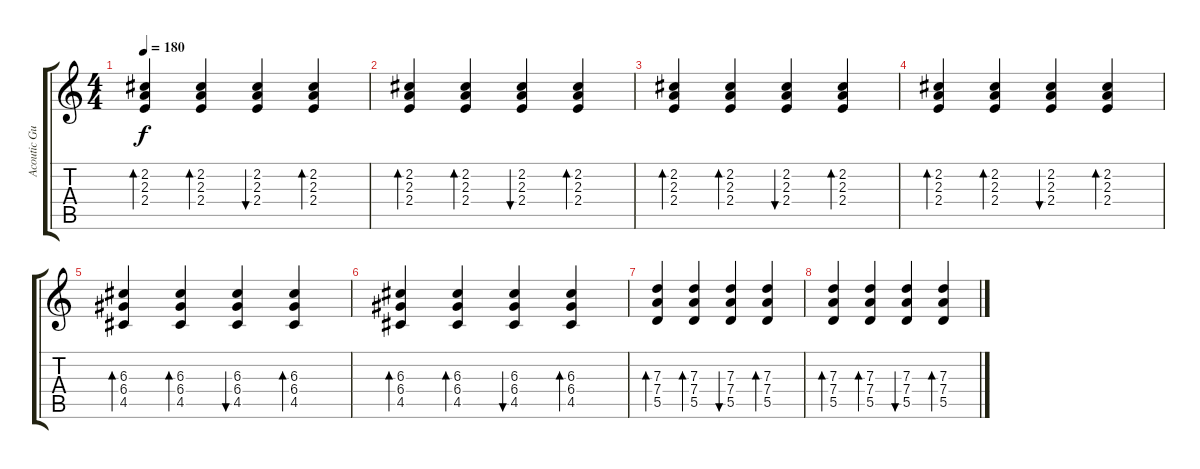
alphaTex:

\track ("Acoutic Guitar" "Acoutic Gu") {instrument acousticguitarsteel}
\staff {score tabs}
\tuning (E4 B3 G3 D3 A2 D2) {hide}
\ts (4 4)
\tempo 180
\clef g2
\ks c
(2.2 2.3 2.4).4{bd 60 dy f} (2.2 2.3 2.4).4{bd 60} (2.2 2.3 2.4).4{bu 60} (2.2 2.3 2.4).4{bd 60} |
(2.2 2.3 2.4).4{bd 60} (2.2 2.3 2.4).4{bd 60} (2.2 2.3 2.4).4{bu 60} (2.2 2.3 2.4).4{bd 60} |
(2.2 2.3 2.4).4{bd 60} (2.2 2.3 2.4).4{bd 60} (2.2 2.3 2.4).4{bu 60} (2.2 2.3 2.4).4{bd 60} |
(2.2 2.3 2.4).4{bd 60} (2.2 2.3 2.4).4{bd 60} (2.2 2.3 2.4).4{bu 60} (2.2 2.3 2.4).4{bd 60} |
(6.3 6.4 4.5).4{bd 60} (6.3 6.4 4.5).4{bd 60} (6.3 6.4 4.5).4{bu 60} (6.3 6.4 4.5).4{bd 60} |
(6.3 6.4 4.5).4{bd 60} (6.3 6.4 4.5).4{bd 60} (6.3 6.4 4.5).4{bu 60} (6.3 6.4 4.5).4{bd 60} |
(7.3 7.4 5.5).4{bd 60} (7.3 7.4 5.5).4{bd 60} (7.3 7.4 5.5).4{bu 60} (7.3 7.4 5.5).4{bd 60} |
(7.3 7.4 5.5).4{bd 60} (7.3 7.4 5.5).4{bd 60} (7.3 7.4 5.5).4{bu 60} (7.3 7.4 5.5).4{bd 60}
